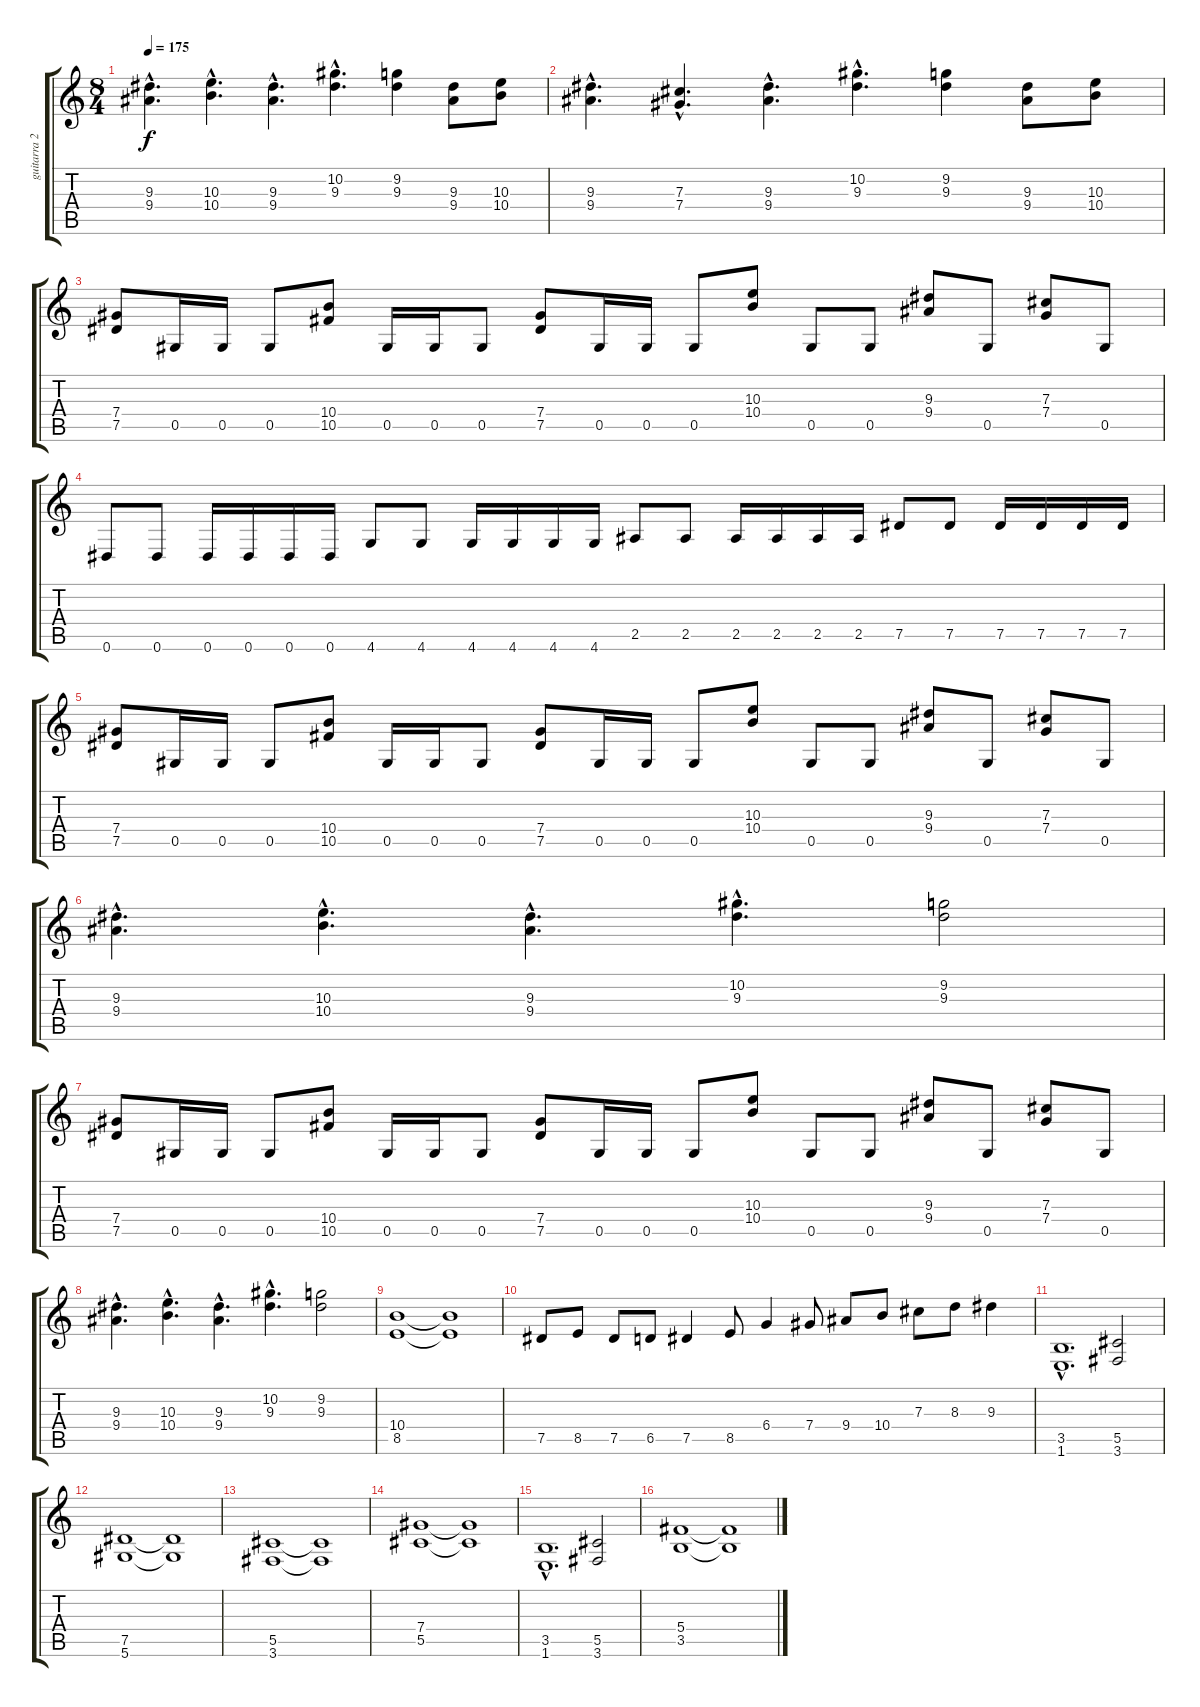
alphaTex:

\track ("guitarra 2" "guitarra 2") {instrument distortionguitar}
\staff {score tabs}
\tuning (Eb4 Bb3 Gb3 Db3 Ab2 Eb2) {hide}
\ts (8 4)
\tempo 175
\clef g2
\ks c
(9.3{hac} 9.4{hac}).4{d dy f} (10.3{hac} 10.4{hac}).4{d} (9.3{hac} 9.4{hac}).4{d} (10.2{hac} 9.3{hac}).4{d} (9.2 9.3).4 (9.3 9.4).8 (10.3 10.4).8 |
(9.3{hac} 9.4{hac}).4{d} (7.3{hac} 7.4{hac}).4{d} (9.3{hac} 9.4{hac}).4{d} (10.2{hac} 9.3{hac}).4{d} (9.2 9.3).4 (9.3 9.4).8 (10.3 10.4).8 |
(7.4 7.5).8 0.5.16 0.5.16 0.5.8 (10.4 10.5).8 0.5.16 0.5.16 0.5.8 (7.4 7.5).8 0.5.16 0.5.16 0.5.8 (10.3 10.4).8 0.5.8 0.5.8 (9.3 9.4).8 0.5.8 (7.3 7.4).8 0.5.8 |
0.6.8 0.6.8 0.6.16 0.6.16 0.6.16 0.6.16 4.6.8 4.6.8 4.6.16 4.6.16 4.6.16 4.6.16 2.5.8 2.5.8 2.5.16 2.5.16 2.5.16 2.5.16 7.5.8 7.5.8 7.5.16 7.5.16 7.5.16 7.5.16 |
(7.4 7.5).8 0.5.16 0.5.16 0.5.8 (10.4 10.5).8 0.5.16 0.5.16 0.5.8 (7.4 7.5).8 0.5.16 0.5.16 0.5.8 (10.3 10.4).8 0.5.8 0.5.8 (9.3 9.4).8 0.5.8 (7.3 7.4).8 0.5.8 |
(9.3{hac} 9.4{hac}).4{d} (10.3{hac} 10.4{hac}).4{d} (9.3{hac} 9.4{hac}).4{d} (10.2{hac} 9.3{hac}).4{d} (9.2 9.3).2 |
(7.4 7.5).8 0.5.16 0.5.16 0.5.8 (10.4 10.5).8 0.5.16 0.5.16 0.5.8 (7.4 7.5).8 0.5.16 0.5.16 0.5.8 (10.3 10.4).8 0.5.8 0.5.8 (9.3 9.4).8 0.5.8 (7.3 7.4).8 0.5.8 |
(9.3{hac} 9.4{hac}).4{d} (10.3{hac} 10.4{hac}).4{d} (9.3{hac} 9.4{hac}).4{d} (10.2{hac} 9.3{hac}).4{d} (9.2 9.3).2 |
(10.4 8.5).1 (10.4{t} 8.5{t}).1 |
7.5.8 8.5.8 7.5.8 6.5.8 7.5.4 8.5.8 6.4.4 7.4.8 9.4.8 10.4.8 7.3.8 8.3.8 9.3.4 |
(3.5{hac} 1.6{hac}).1{d} (5.5 3.6).2 |
(7.5 5.6).1 (7.5{t} 5.6{t}).1 |
(5.5 3.6).1 (5.5{t} 3.6{t}).1 |
(7.4 5.5).1 (7.4{t} 5.5{t}).1 |
(3.5{hac} 1.6{hac}).1{d} (5.5 3.6).2 |
(5.4 3.5).1 (5.4{t} 3.5{t}).1
